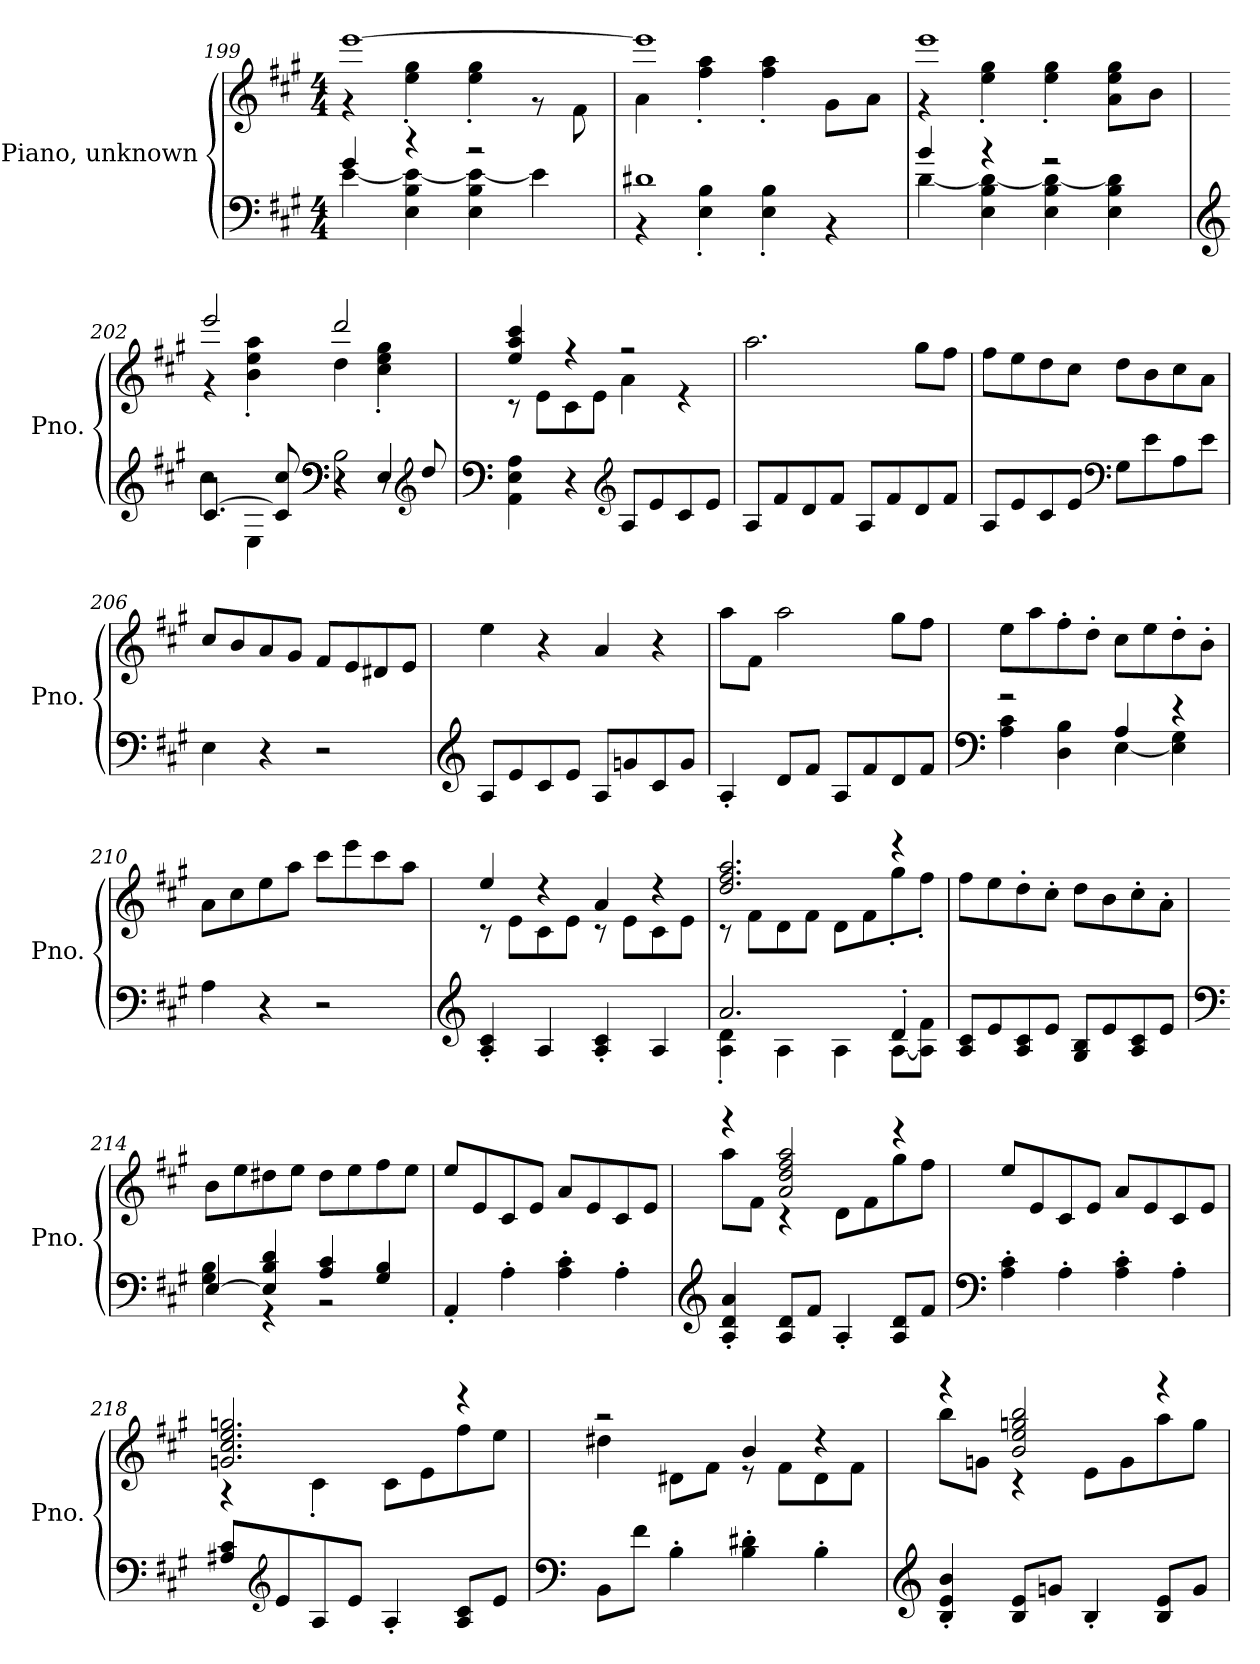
**kern	**kern
*part1	*part1
*staff2	*staff1
*I"Piano, unknown	*
*I'Pno.	*
*clefF4	*clefG2
*k[f#c#g#]	*k[f#c#g#]
*M4/4	*M4/4
=199	=199
*^	*^
4g#/	[4e\	[1eee	4r
4r	4E\ 4B\ 4e\_	.	4ee\' 4gg#\'
2r	4E\ 4B\ 4e\_	.	4ee\' 4gg#\'
.	4e\]	.	8r
.	.	.	8f#\
=200	=200	=200	=200
1d#X	4r	1eee]	4a\
.	4E\' 4B\'	.	4ff#\' 4aa\'
.	4E\' 4B\'	.	4ff#\' 4aa\'
.	4r	.	8g#\L
.	.	.	8a\J
!!LO:LB:g=z	!!
=201	=201	=201	=201
4b/	[4d\	1eee	4r
4r	4E\ 4B\ 4d\_	.	4ee\' 4gg#\'
2r	4E\ 4B\ 4d\_	.	4ee\' 4gg#\'
.	4E\ 4B\ 4d\]	.	8a\ 8ee\ 8gg#\L
.	.	.	8b\J
*v	*v	*	*
=202	=202	=202
*clefG2	*	*
*^	*	*
*	*^	*	*
[4.c#/	4cc#\	2r	2eee/	4r
.	4E\	.	.	4b\' 4ee\' 4aa\'
8c#/] 8cc#/	.	.	.	.
*clefF4	*	*	*	*
4r	2B\	4r	2ddd/	4dd\
8r	.	4E/	.	4cc#\' 4ee\' 4gg#\'
*clefG2	*	*	*	*
8dd/	.	.	.	.
*v	*v	*v	*	*
=203	=203	=203
*clefF4	*	*
4AA\ 4E\ 4A\	4ee/ 4aa/ 4ccc#/	8r
.	.	8e\L
4r	4r	8c#\
.	.	8e\J
*clefG2	*	*
8A/L	2r	4a\
8e/	.	.
8c#/	.	4r
8e/J	.	.
*	*v	*v
=204	=204
8A/L	2.aa\
8f#/	.
8d/	.
8f#/J	.
8A/L	.
8f#/	.
8d/	8gg#\L
8f#/J	8ff#\J
!!LO:LB:g=z
=205	=205
8A/L	8ff#\L
8e/	8ee\
8c#/	8dd\
8e/J	8cc#\J
*clefF4	*
8G#\L	8dd\L
8e\	8b\
8A\	8cc#\
8e\J	8a\J
=206	=206
4E\	8cc#/L
.	8b/
4r	8a/
.	8g#/J
2r	8f#/L
.	8e/
.	8d#X/
.	8e/J
=207	=207
*clefG2	*
8A/L	4ee\
8e/	.
8c#/	4r
8e/J	.
8A/L	4a/
8gn/	.
8c#/	4r
8g/J	.
=208	=208
4A'/	8aa\L
.	8f#\J
8d/L	2aa\
8f#/J	.
8A/L	.
8f#/	.
8d/	8gg#\L
8f#/J	8ff#\J
!!LO:LB:g=z
=209	=209
*clefF4	*
*^	*
2r	4A\ 4c#\	8ee\L
.	.	8aa\
.	4D\ 4B\	8ff#'\
.	.	8dd'\J
4A/	[4E\	8cc#\L
.	.	8ee\
4r	4E\] 4G#\	8dd'\
.	.	8b'\J
*v	*v	*
=210	=210
4A\	8a\L
.	8cc#\
4r	8ee\
.	8aa\J
2r	8ccc#\L
.	8eee\
.	8ccc#\
.	8aa\J
=211	=211
*clefG2	*
*	*^
4A/' 4c#/'	4ee/	8r
.	.	8e\L
4A/	4r	8c#\
.	.	8e\J
4A/' 4c#/'	4a/	8r
.	.	8e\L
4A/	4r	8c#\
.	.	8e\J
=212	=212	=212
*^	*	*
2.a/	4A\' 4d\'	2.dd/ 2.ff#/ 2.aa/	8r
.	.	.	8f#\L
.	4A\	.	8d\
.	.	.	8f#\J
.	4A\	.	8d\L
.	.	.	8f#\
4d'/	[8A\L	4r	8gg#'\
.	8A\] 8f#\J	.	8ff#'\J
*v	*v	*	*
*	*v	*v
!!LO:LB:g=z
=213	=213
8A/ 8c#/L	8ff#\L
8e/	8ee\
8A/ 8c#/	8dd'\
8e/J	8cc#'\J
8G#/ 8B/L	8dd\L
8e/	8b\
8A/ 8c#/	8cc#'\
8e/J	8a'\J
=214	=214
*clefF4	*
*^	*
[4E/	4G#\ 4B\	8b\L
.	.	8ee\
4E/] 4B/ 4d/	4r	8dd#X\
.	.	8ee\J
4A/ 4c#/	2r	8dd#\L
.	.	8ee\
4G#/ 4B/	.	8ff#\
.	.	8ee\J
*v	*v	*
=215	=215
4AA'/	8ee/L
.	8e/
4A'\	8c#/
.	8e/J
4A\' 4c#\'	8a/L
.	8e/
4A'\	8c#/
.	8e/J
=216	=216
*clefG2	*
*	*^
4A/' 4d/' 4a/'	4r	8aa\L
.	.	8f#\J
8A/ 8d/L	2a/ 2dd/ 2ff#/ 2aa/	4r
8f#/J	.	.
4A'/	.	8d\L
.	.	8f#\
8A/ 8d/L	4r	8gg#\
8f#/J	.	8ff#\J
*	*v	*v
!!LO:PB:g=z
=217	=217
*clefF4	*
4A\' 4c#\'	8ee/L
.	8e/
4A'\	8c#/
.	8e/J
4A\' 4c#\'	8a/L
.	8e/
4A'\	8c#/
.	8e/J
=218	=218
*	*^
8A#X/ 8c#/L	2.gn/ 2.cc#/ 2.ee/ 2.ggn/	4r
*clefG2	*	*
8e/	.	.
8A#/	.	4c#'\
8e/J	.	.
4A#'/	.	8c#\L
.	.	8e\
8A#/ 8c#/L	4r	8ff#\
8e/J	.	8ee\J
=219	=219	=219
*clefF4	*	*
8BB\L	2r	4dd#X\
8f#\J	.	.
4B'\	.	8d#X\L
.	.	8f#\J
4B\' 4d#X\'	4b/	8r
.	.	8f#\L
4B'\	4r	8d#\
.	.	8f#\J
=220	=220	=220
*clefG2	*	*
4B/' 4e/' 4b/'	4r	8bb\L
.	.	8gn\J
8B/ 8e/L	2b/ 2ee/ 2ggn/ 2bb/	4r
8gn/J	.	.
4B'/	.	8e\L
.	.	8g\
8B/ 8e/L	4r	8aa\
8g/J	.	8gg\J
*	*v	*v
=	=
*-	*-
